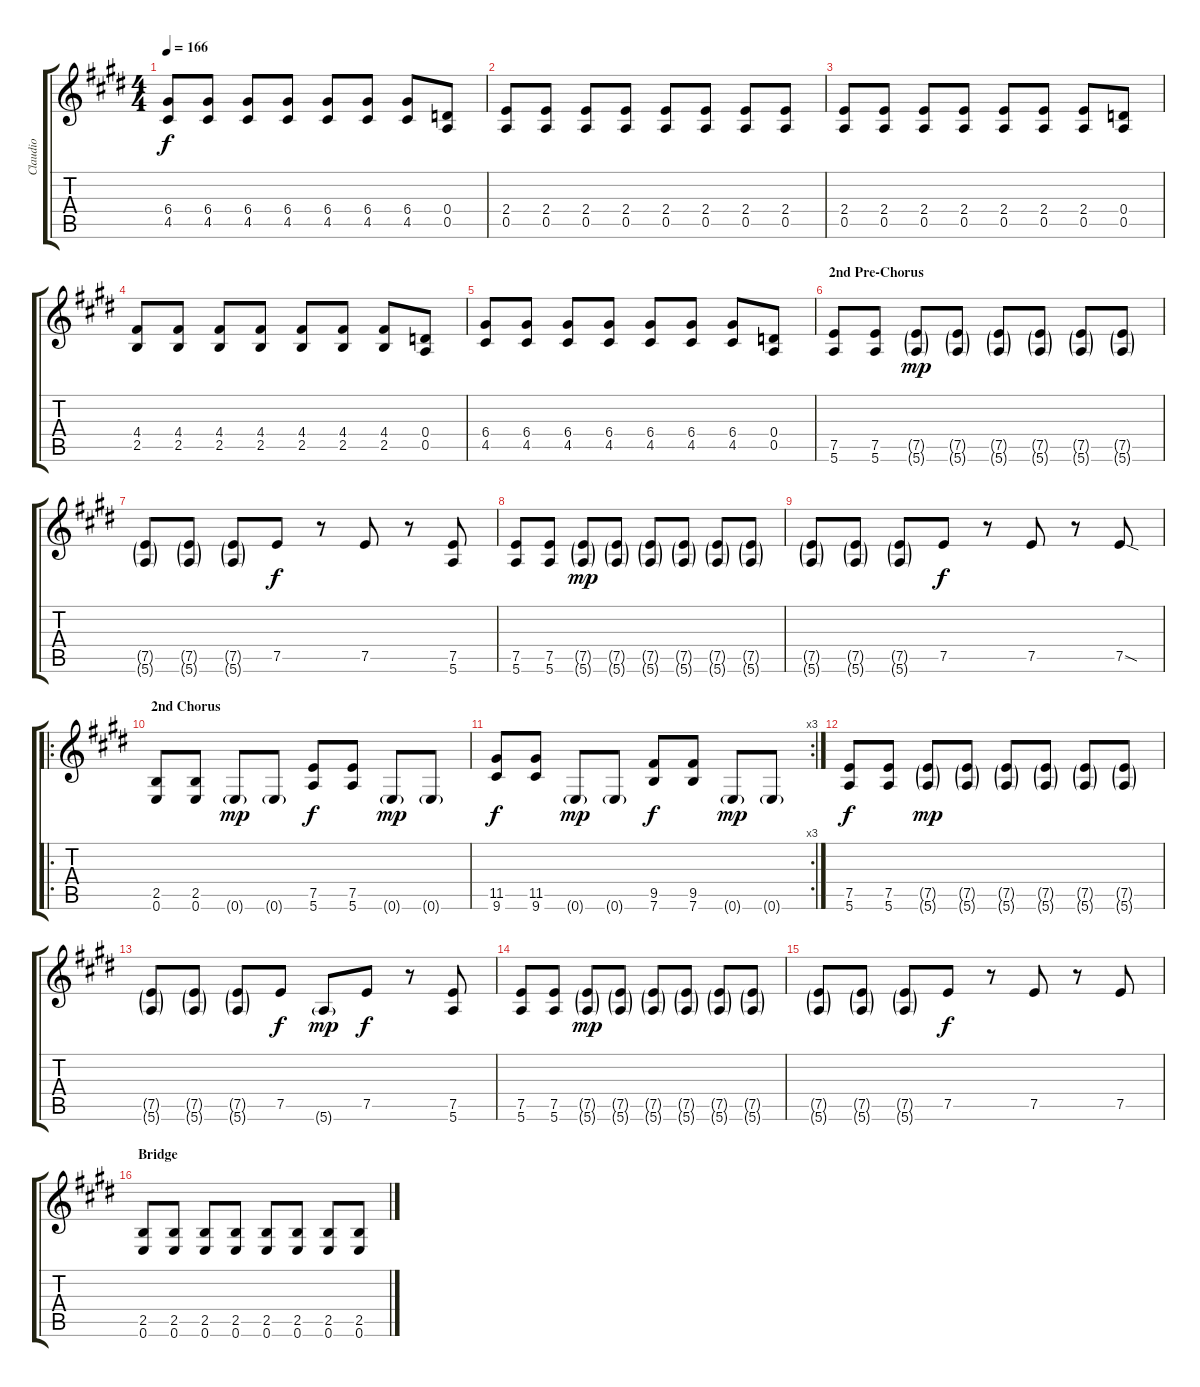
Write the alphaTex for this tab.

\track ("Claudio" "Claudio") {instrument overdrivenguitar}
\staff {score tabs}
\tuning (E4 B3 G3 D3 A2 E2) {hide}
\ts (4 4)
\tempo 166
\clef g2
\ks e
(6.4 4.5).8{dy f} (6.4 4.5).8 (6.4 4.5).8 (6.4 4.5).8 (6.4 4.5).8 (6.4 4.5).8 (6.4 4.5).8 (0.4 0.5).8 |
(2.4 0.5).8 (2.4 0.5).8 (2.4 0.5).8 (2.4 0.5).8 (2.4 0.5).8 (2.4 0.5).8 (2.4 0.5).8 (2.4 0.5).8 |
(2.4 0.5).8 (2.4 0.5).8 (2.4 0.5).8 (2.4 0.5).8 (2.4 0.5).8 (2.4 0.5).8 (2.4 0.5).8 (0.4 0.5).8 |
(4.4 2.5).8 (4.4 2.5).8 (4.4 2.5).8 (4.4 2.5).8 (4.4 2.5).8 (4.4 2.5).8 (4.4 2.5).8 (0.4 0.5).8 |
(6.4 4.5).8 (6.4 4.5).8 (6.4 4.5).8 (6.4 4.5).8 (6.4 4.5).8 (6.4 4.5).8 (6.4 4.5).8 (0.4 0.5).8 |
\section ("" "2nd Pre-Chorus")
(7.5 5.6).8 (7.5 5.6).8 (7.5{g} 5.6{g}).8{dy mp} (7.5{g} 5.6{g}).8 (7.5{g} 5.6{g}).8 (7.5{g} 5.6{g}).8 (7.5{g} 5.6{g}).8 (7.5{g} 5.6{g}).8 |
(7.5{g} 5.6{g}).8 (7.5{g} 5.6{g}).8 (7.5{g} 5.6{g}).8 7.5.8{dy f} r.8 7.5.8 r.8 (7.5 5.6).8 |
(7.5 5.6).8 (7.5 5.6).8 (7.5{g} 5.6{g}).8{dy mp} (7.5{g} 5.6{g}).8 (7.5{g} 5.6{g}).8 (7.5{g} 5.6{g}).8 (7.5{g} 5.6{g}).8 (7.5{g} 5.6{g}).8 |
(7.5{g} 5.6{g}).8 (7.5{g} 5.6{g}).8 (7.5{g} 5.6{g}).8 7.5.8{dy f} r.8 7.5.8 r.8 7.5{sod}.8 |
\ro
\section ("" "2nd Chorus")
(2.5 0.6).8 (2.5 0.6).8 0.6{g}.8{dy mp} 0.6{g}.8 (7.5 5.6).8{dy f} (7.5 5.6).8 0.6{g}.8{dy mp} 0.6{g}.8 |
\rc 3
(11.5 9.6).8{dy f} (11.5 9.6).8 0.6{g}.8{dy mp} 0.6{g}.8 (9.5 7.6).8{dy f} (9.5 7.6).8 0.6{g}.8{dy mp} 0.6{g}.8 |
(7.5 5.6).8{dy f} (7.5 5.6).8 (7.5{g} 5.6{g}).8{dy mp} (7.5{g} 5.6{g}).8 (7.5{g} 5.6{g}).8 (7.5{g} 5.6{g}).8 (7.5{g} 5.6{g}).8 (7.5{g} 5.6{g}).8 |
(7.5{g} 5.6{g}).8 (7.5{g} 5.6{g}).8 (7.5{g} 5.6{g}).8 7.5.8{dy f} 5.6{g}.8{dy mp} 7.5.8{dy f} r.8 (7.5 5.6).8 |
(7.5 5.6).8 (7.5 5.6).8 (7.5{g} 5.6{g}).8{dy mp} (7.5{g} 5.6{g}).8 (7.5{g} 5.6{g}).8 (7.5{g} 5.6{g}).8 (7.5{g} 5.6{g}).8 (7.5{g} 5.6{g}).8 |
(7.5{g} 5.6{g}).8 (7.5{g} 5.6{g}).8 (7.5{g} 5.6{g}).8 7.5.8{dy f} r.8 7.5.8 r.8 7.5.8 |
\section ("" "Bridge")
(2.5 0.6).8 (2.5 0.6).8 (2.5 0.6).8 (2.5 0.6).8 (2.5 0.6).8 (2.5 0.6).8 (2.5 0.6).8 (2.5 0.6).8
